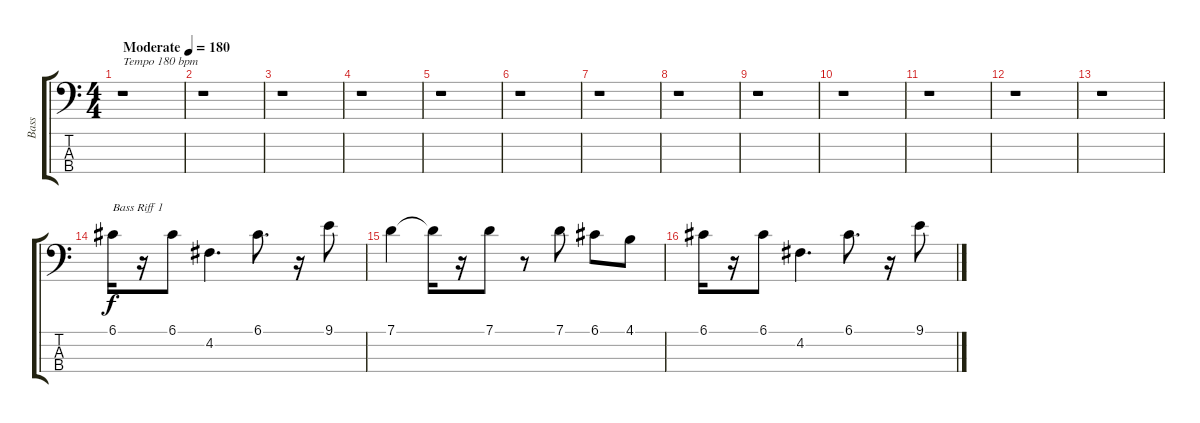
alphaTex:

\track ("Bass" "Bass") {instrument electricbasspick}
\staff {score tabs}
\tuning (G2 D2 A1 E1) {hide}
\ts (4 4)
\tempo (180 "Moderate")
\clef f4
\ks c
r.1{txt "Tempo 180 bpm" dy f instrument electricbasspick} |
r.1 |
r.1 |
r.1 |
r.1 |
r.1 |
r.1 |
r.1 |
r.1 |
r.1 |
r.1 |
r.1 |
r.1 |
6.1.16{txt "Bass Riff 1"} r.16 6.1.8 4.2.4{d} 6.1.8{d} r.16 9.1.8 |
7.1.4 7.1{t}.16 r.16 7.1.8 r.8 7.1.8 6.1.8 4.1.8 |
6.1.16 r.16 6.1.8 4.2.4{d} 6.1.8{d} r.16 9.1.8
